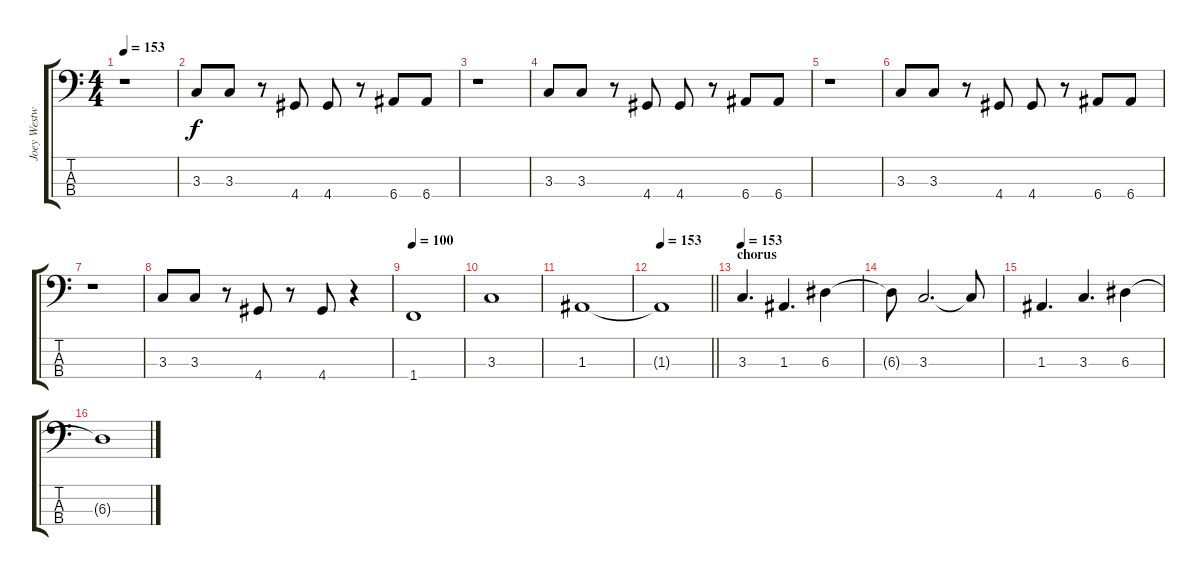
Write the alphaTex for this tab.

\track ("Joey Westwood (Bass)" "Joey Westw") {instrument electricbassfinger}
\staff {score tabs}
\tuning (G2 D2 A1 E1) {hide}
\ts (4 4)
\tempo 153
\clef f4
\ks c
r.1{dy f} |
3.3.8 3.3.8 r.8 4.4.8 4.4.8 r.8 6.4.8 6.4.8 |
r.1 |
3.3.8 3.3.8 r.8 4.4.8 4.4.8 r.8 6.4.8 6.4.8 |
r.1 |
3.3.8 3.3.8 r.8 4.4.8 4.4.8 r.8 6.4.8 6.4.8 |
r.1 |
3.3.8 3.3.8 r.8 4.4.8 r.8 4.4.8 r.4 |
\tempo 100
1.4.1 |
3.3.1 |
1.3.1 |
\tempo 153
\barLineRight lightlight
1.3{t}.1 |
\section ("" "chorus")
\tempo 153
3.3.4{d} 1.3.4{d} 6.3.4 |
6.3{t}.8 3.3.2{d} 3.3{t}.8 |
1.3.4{d} 3.3.4{d} 6.3.4 |
6.3{t}.1
